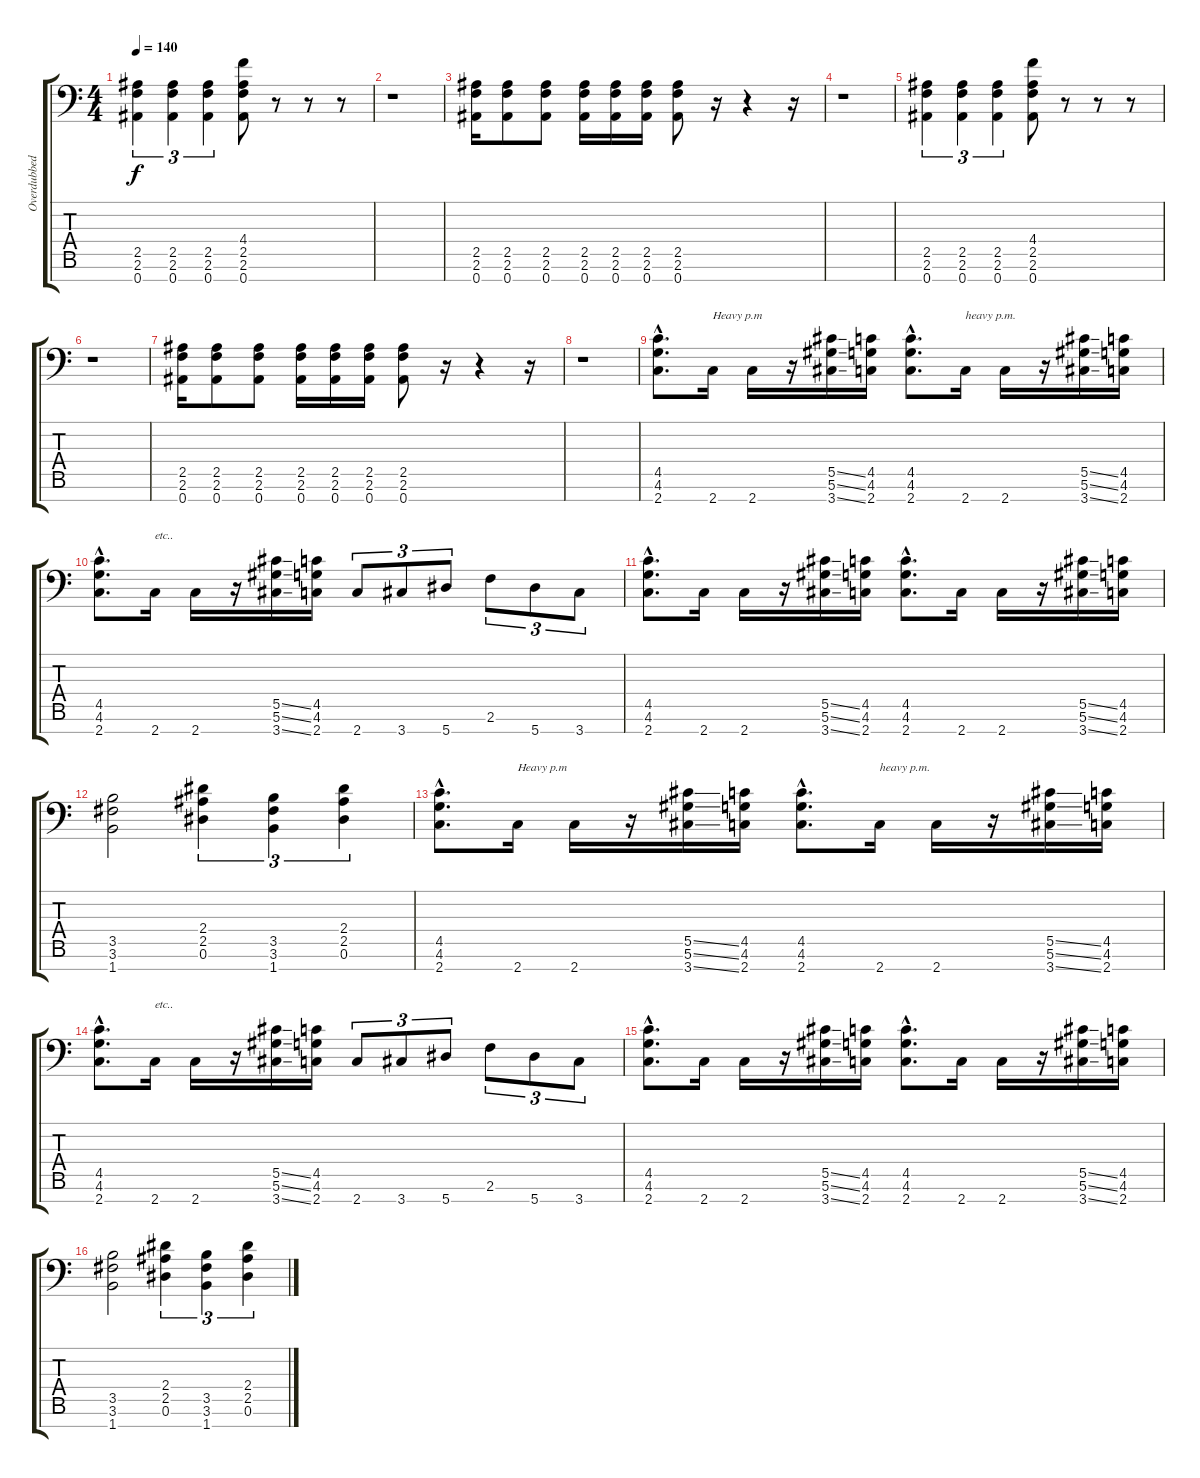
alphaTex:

\track ("Overdubbed rhythm" "Overdubbed") {instrument distortionguitar}
\staff {score tabs}
\tuning (Eb4 Bb3 Gb3 Db3 Ab2 Eb2 Bb1) {hide}
\ts (4 4)
\tempo 140
\clef f4
\ks c
(2.5 2.6 0.7).4{tu (3 2) dy f} (2.5 2.6 0.7).4{tu (3 2)} (2.5 2.6 0.7).4{tu (3 2)} (4.4 2.5 2.6 0.7).8 r.8 r.8 r.8 |
r.1 |
(2.5 2.6 0.7).16 (2.5 2.6 0.7).8 (2.5 2.6 0.7).8 (2.5 2.6 0.7).16 (2.5 2.6 0.7).16 (2.5 2.6 0.7).16 (2.5 2.6 0.7).8 r.16 r.4 r.16 |
r.1 |
(2.5 2.6 0.7).4{tu (3 2)} (2.5 2.6 0.7).4{tu (3 2)} (2.5 2.6 0.7).4{tu (3 2)} (4.4 2.5 2.6 0.7).8 r.8 r.8 r.8 |
r.1 |
(2.5 2.6 0.7).16 (2.5 2.6 0.7).8 (2.5 2.6 0.7).8 (2.5 2.6 0.7).16 (2.5 2.6 0.7).16 (2.5 2.6 0.7).16 (2.5 2.6 0.7).8 r.16 r.4 r.16 |
r.1 |
(4.5{hac} 4.6{hac} 2.7{hac}).8{d} 2.7.16{txt "Heavy p.m"} 2.7.16 r.16 (5.5{ss} 5.6{ss} 3.7{ss}).16 (4.5 4.6 2.7).16 (4.5{hac} 4.6{hac} 2.7{hac}).8{d} 2.7.16{txt "heavy p.m."} 2.7.16 r.16 (5.5{ss} 5.6{ss} 3.7{ss}).16 (4.5 4.6 2.7).16 |
(4.5{hac} 4.6{hac} 2.7{hac}).8{d} 2.7.16{txt "etc.."} 2.7.16 r.16 (5.5{ss} 5.6{ss} 3.7{ss}).16 (4.5 4.6 2.7).16 2.7.8{tu (3 2)} 3.7.8{tu (3 2)} 5.7.8{tu (3 2)} 2.6.8{tu (3 2)} 5.7.8{tu (3 2)} 3.7.8{tu (3 2)} |
(4.5{hac} 4.6{hac} 2.7{hac}).8{d} 2.7.16 2.7.16 r.16 (5.5{ss} 5.6{ss} 3.7{ss}).16 (4.5 4.6 2.7).16 (4.5{hac} 4.6{hac} 2.7{hac}).8{d} 2.7.16 2.7.16 r.16 (5.5{ss} 5.6{ss} 3.7{ss}).16 (4.5 4.6 2.7).16 |
(3.5 3.6 1.7).2 (2.4 2.5 0.6).4{tu (3 2)} (3.5 3.6 1.7).4{tu (3 2)} (2.4 2.5 0.6).4{tu (3 2)} |
(4.5{hac} 4.6{hac} 2.7{hac}).8{d} 2.7.16{txt "Heavy p.m"} 2.7.16 r.16 (5.5{ss} 5.6{ss} 3.7{ss}).16 (4.5 4.6 2.7).16 (4.5{hac} 4.6{hac} 2.7{hac}).8{d} 2.7.16{txt "heavy p.m."} 2.7.16 r.16 (5.5{ss} 5.6{ss} 3.7{ss}).16 (4.5 4.6 2.7).16 |
(4.5{hac} 4.6{hac} 2.7{hac}).8{d} 2.7.16{txt "etc.."} 2.7.16 r.16 (5.5{ss} 5.6{ss} 3.7{ss}).16 (4.5 4.6 2.7).16 2.7.8{tu (3 2)} 3.7.8{tu (3 2)} 5.7.8{tu (3 2)} 2.6.8{tu (3 2)} 5.7.8{tu (3 2)} 3.7.8{tu (3 2)} |
(4.5{hac} 4.6{hac} 2.7{hac}).8{d} 2.7.16 2.7.16 r.16 (5.5{ss} 5.6{ss} 3.7{ss}).16 (4.5 4.6 2.7).16 (4.5{hac} 4.6{hac} 2.7{hac}).8{d} 2.7.16 2.7.16 r.16 (5.5{ss} 5.6{ss} 3.7{ss}).16 (4.5 4.6 2.7).16 |
(3.5 3.6 1.7).2 (2.4 2.5 0.6).4{tu (3 2)} (3.5 3.6 1.7).4{tu (3 2)} (2.4 2.5 0.6).4{tu (3 2)}
